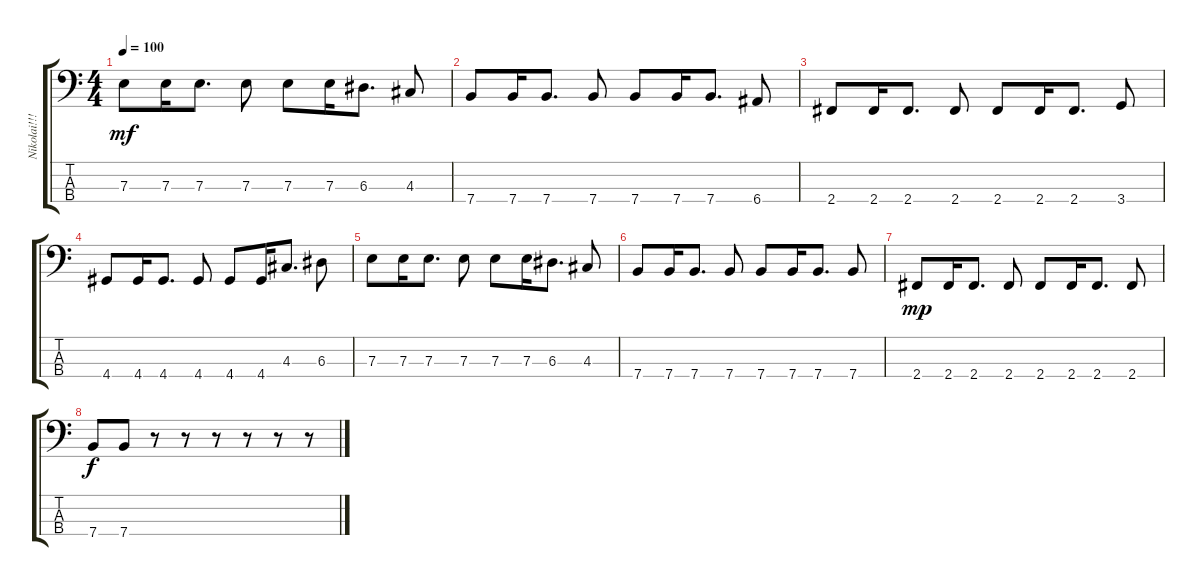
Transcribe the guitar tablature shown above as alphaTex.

\track ("Nikolai!!! (Bass Guitar)" "Nikolai!!!") {instrument electricbasspick}
\staff {score tabs}
\tuning (G2 D2 A1 E1) {hide}
\ts (4 4)
\tempo 100
\clef f4
\ks c
7.3.8{dy mf} 7.3.16 7.3.8{d} 7.3.8 7.3.8 7.3.16 6.3.8{d} 4.3.8 |
7.4.8 7.4.16 7.4.8{d} 7.4.8 7.4.8 7.4.16 7.4.8{d} 6.4.8 |
2.4.8 2.4.16 2.4.8{d} 2.4.8 2.4.8 2.4.16 2.4.8{d} 3.4.8 |
4.4.8 4.4.16 4.4.8{d} 4.4.8 4.4.8 4.4.16 4.3.8{d} 6.3.8 |
7.3.8 7.3.16 7.3.8{d} 7.3.8 7.3.8 7.3.16 6.3.8{d} 4.3.8 |
7.4.8 7.4.16 7.4.8{d} 7.4.8 7.4.8 7.4.16 7.4.8{d} 7.4.8 |
2.4.8{dy mp} 2.4.16 2.4.8{d} 2.4.8 2.4.8 2.4.16 2.4.8{d} 2.4.8 |
7.4.8{dy f} 7.4.8 r.8 r.8 r.8 r.8 r.8 r.8
